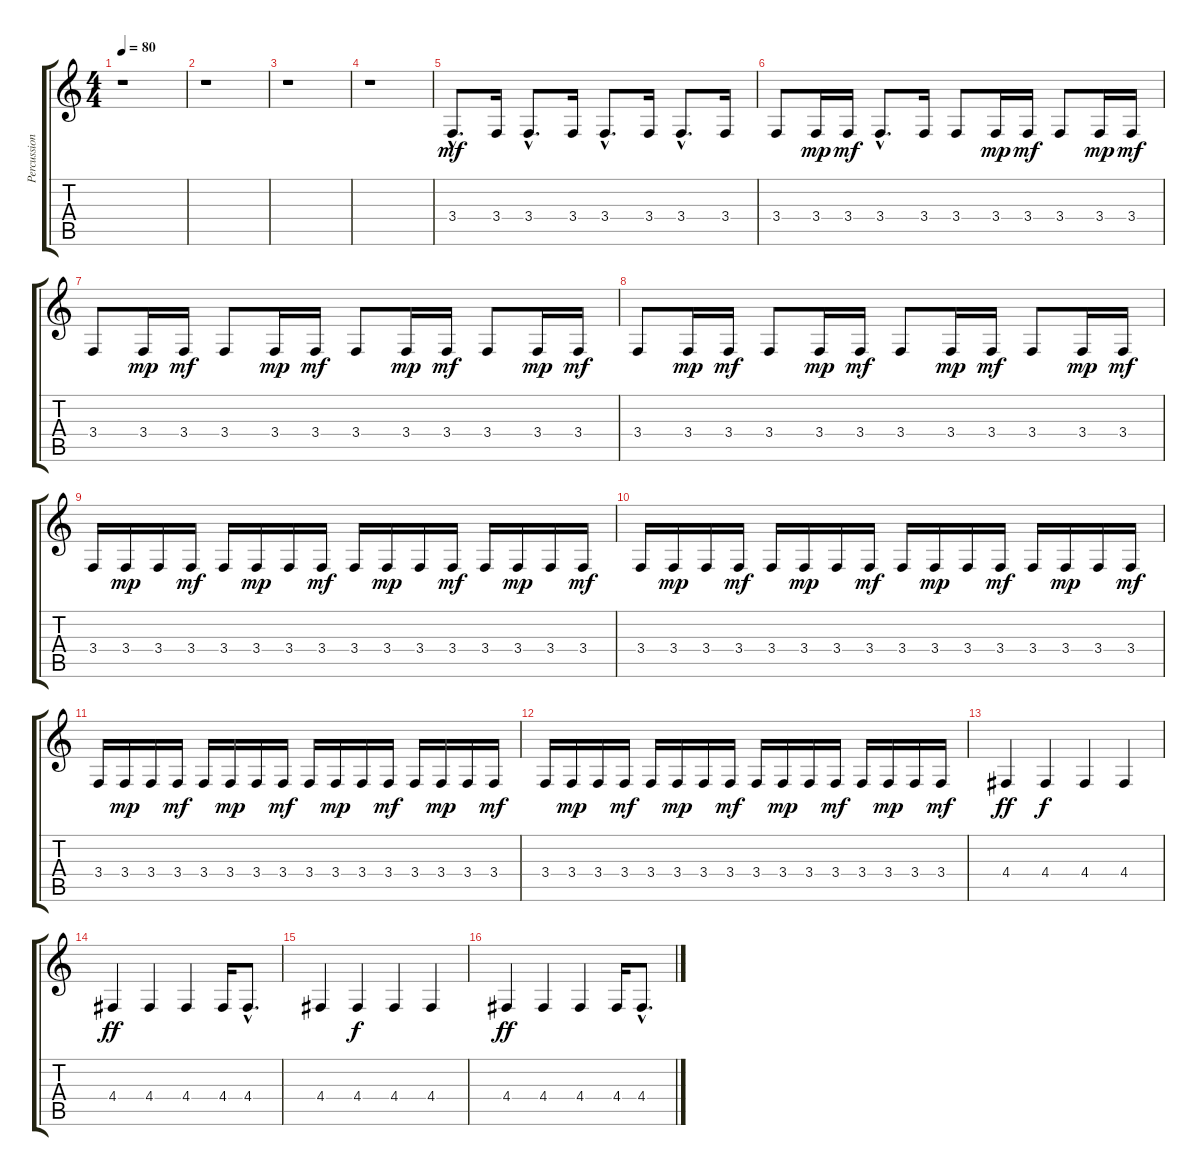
\track ("Percussion" "Percussion") {instrument taikodrum}
\staff {score tabs}
\tuning (E4 B3 G3 D3 A2 E2) {hide}
\ts (4 4)
\tempo 80
\clef g2
\ks c
r.1{dy mf} |
r.1 |
r.1 |
r.1 |
3.4{hac}.8{d volume 3} 3.4.16{volume 16} 3.4{hac}.8{d} 3.4.16 3.4{hac}.8{d} 3.4.16 3.4{hac}.8{d} 3.4.16 |
3.4.8 3.4.16{dy mp} 3.4.16{dy mf} 3.4{hac}.8{d} 3.4.16 3.4.8 3.4.16{dy mp} 3.4.16{dy mf} 3.4.8 3.4.16{dy mp} 3.4.16{dy mf} |
3.4.8 3.4.16{dy mp} 3.4.16{dy mf} 3.4.8 3.4.16{dy mp} 3.4.16{dy mf} 3.4.8 3.4.16{dy mp} 3.4.16{dy mf} 3.4.8 3.4.16{dy mp} 3.4.16{dy mf} |
3.4.8 3.4.16{dy mp} 3.4.16{dy mf} 3.4.8 3.4.16{dy mp} 3.4.16{dy mf} 3.4.8 3.4.16{dy mp} 3.4.16{dy mf} 3.4.8 3.4.16{dy mp} 3.4.16{dy mf} |
3.4.16 3.4.16{dy mp} 3.4.16 3.4.16{dy mf} 3.4.16 3.4.16{dy mp} 3.4.16 3.4.16{dy mf} 3.4.16 3.4.16{dy mp} 3.4.16 3.4.16{dy mf} 3.4.16 3.4.16{dy mp} 3.4.16 3.4.16{dy mf} |
3.4.16 3.4.16{dy mp} 3.4.16 3.4.16{dy mf} 3.4.16 3.4.16{dy mp} 3.4.16 3.4.16{dy mf} 3.4.16 3.4.16{dy mp} 3.4.16 3.4.16{dy mf} 3.4.16 3.4.16{dy mp} 3.4.16 3.4.16{dy mf} |
3.4.16 3.4.16{dy mp} 3.4.16 3.4.16{dy mf} 3.4.16 3.4.16{dy mp} 3.4.16 3.4.16{dy mf} 3.4.16 3.4.16{dy mp} 3.4.16 3.4.16{dy mf} 3.4.16 3.4.16{dy mp} 3.4.16 3.4.16{dy mf} |
3.4.16 3.4.16{dy mp} 3.4.16 3.4.16{dy mf} 3.4.16 3.4.16{dy mp} 3.4.16 3.4.16{dy mf} 3.4.16 3.4.16{dy mp} 3.4.16 3.4.16{dy mf} 3.4.16 3.4.16{dy mp} 3.4.16 3.4.16{dy mf} |
4.4.4{dy ff} 4.4.4{dy f} 4.4.4 4.4.4 |
4.4.4{dy ff} 4.4.4 4.4.4 4.4.16 4.4{hac}.8{d} |
4.4.4 4.4.4{dy f} 4.4.4 4.4.4 |
4.4.4{dy ff} 4.4.4 4.4.4 4.4.16 4.4{hac}.8{d}
